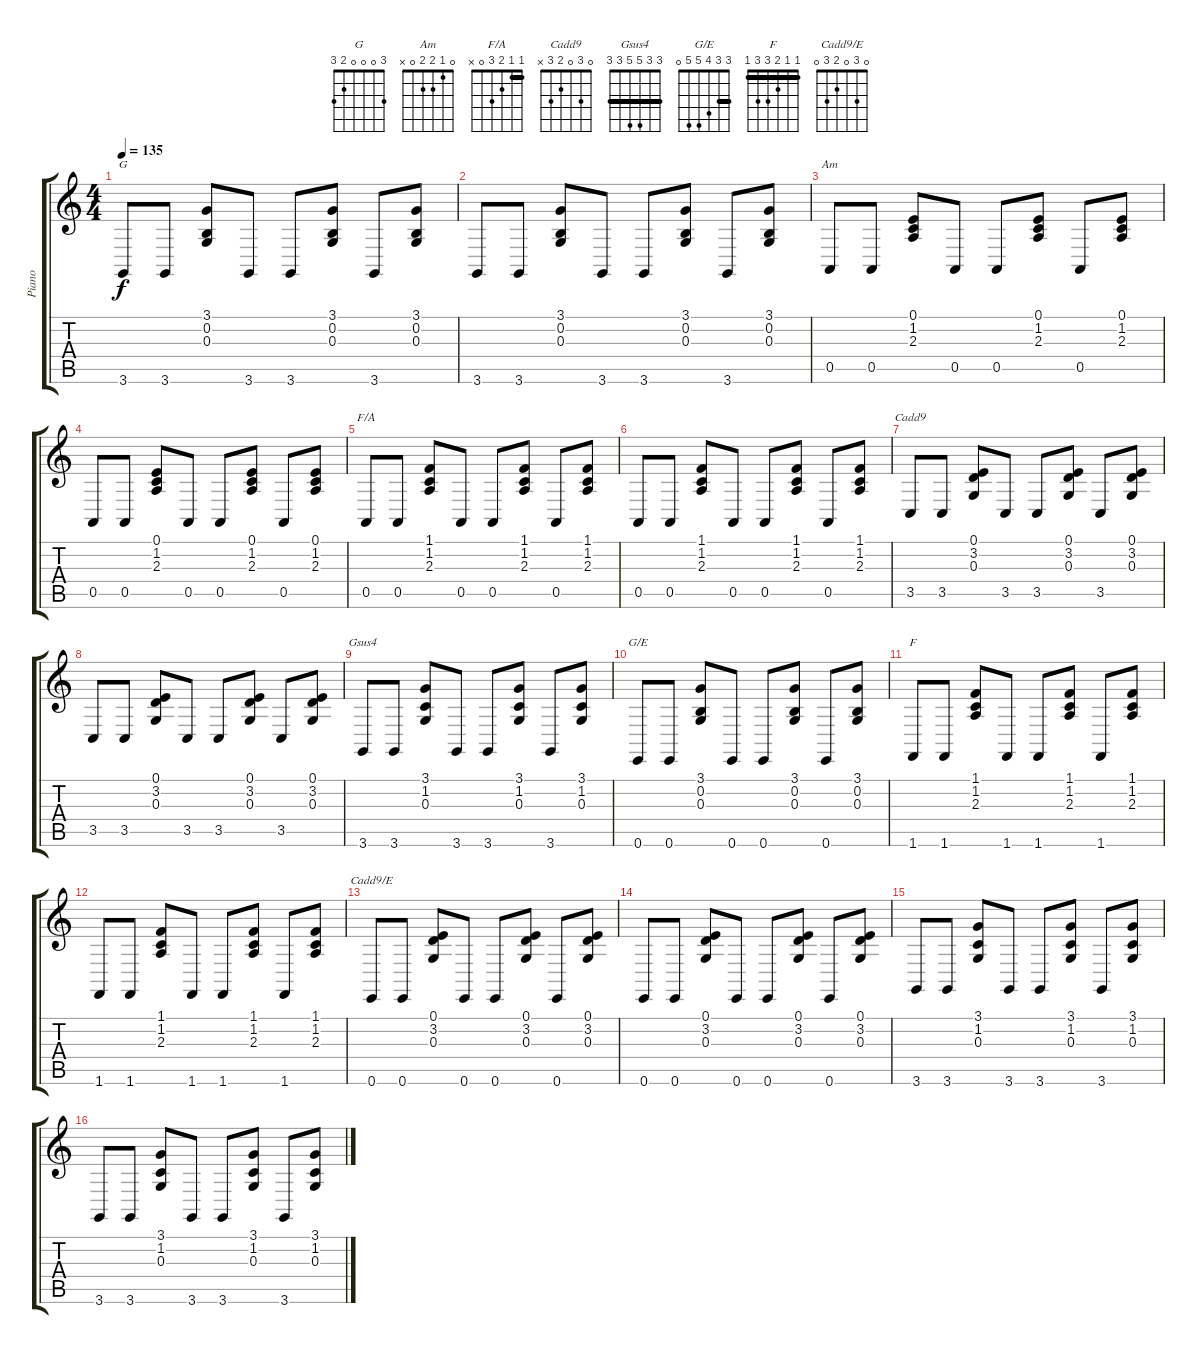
\track ("Piano" "Piano") {instrument brightacousticpiano}
\staff {score tabs}
\tuning (E4 B3 G3 D3 A2 E2) {hide}
\chord ("G" 3 0 0 0 2 3)
\chord ("Am" 0 1 2 2 0 x)
\chord ("F/A" 1 1 2 3 0 x) {barre 1}
\chord ("Cadd9" 0 3 0 2 3 x)
\chord ("Gsus4" 3 3 5 5 3 3) {barre 3}
\chord ("G/E" 3 3 4 5 5 0) {barre 3}
\chord ("F" 1 1 2 3 3 1) {barre 1}
\chord ("Cadd9/E" 0 3 0 2 3 0)
\ts (4 4)
\tempo 135
\clef g2
\ks c
3.6.8{ch "G" dy f} 3.6.8 (3.1 0.2 0.3).8 3.6.8 3.6.8 (3.1 0.2 0.3).8 3.6.8 (3.1 0.2 0.3).8 |
3.6.8 3.6.8 (3.1 0.2 0.3).8 3.6.8 3.6.8 (3.1 0.2 0.3).8 3.6.8 (3.1 0.2 0.3).8 |
0.5.8{ch "Am"} 0.5.8 (0.1 1.2 2.3).8 0.5.8 0.5.8 (0.1 1.2 2.3).8 0.5.8 (0.1 1.2 2.3).8 |
0.5.8 0.5.8 (0.1 1.2 2.3).8 0.5.8 0.5.8 (0.1 1.2 2.3).8 0.5.8 (0.1 1.2 2.3).8 |
0.5.8{ch "F/A"} 0.5.8 (1.1 1.2 2.3).8 0.5.8 0.5.8 (1.1 1.2 2.3).8 0.5.8 (1.1 1.2 2.3).8 |
0.5.8 0.5.8 (1.1 1.2 2.3).8 0.5.8 0.5.8 (1.1 1.2 2.3).8 0.5.8 (1.1 1.2 2.3).8 |
3.5.8{ch "Cadd9"} 3.5.8 (0.1 3.2 0.3).8 3.5.8 3.5.8 (0.1 3.2 0.3).8 3.5.8 (0.1 3.2 0.3).8 |
3.5.8 3.5.8 (0.1 3.2 0.3).8 3.5.8 3.5.8 (0.1 3.2 0.3).8 3.5.8 (0.1 3.2 0.3).8 |
3.6.8{ch "Gsus4"} 3.6.8 (3.1 1.2 0.3).8 3.6.8 3.6.8 (3.1 1.2 0.3).8 3.6.8 (3.1 1.2 0.3).8 |
0.6.8{ch "G/E"} 0.6.8 (3.1 0.2 0.3).8 0.6.8 0.6.8 (3.1 0.2 0.3).8 0.6.8 (3.1 0.2 0.3).8 |
1.6.8{ch "F"} 1.6.8 (1.1 1.2 2.3).8 1.6.8 1.6.8 (1.1 1.2 2.3).8 1.6.8 (1.1 1.2 2.3).8 |
1.6.8 1.6.8 (1.1 1.2 2.3).8 1.6.8 1.6.8 (1.1 1.2 2.3).8 1.6.8 (1.1 1.2 2.3).8 |
0.6.8{ch "Cadd9/E"} 0.6.8 (0.1 3.2 0.3).8 0.6.8 0.6.8 (0.1 3.2 0.3).8 0.6.8 (0.1 3.2 0.3).8 |
0.6.8 0.6.8 (0.1 3.2 0.3).8 0.6.8 0.6.8 (0.1 3.2 0.3).8 0.6.8 (0.1 3.2 0.3).8 |
3.6.8 3.6.8 (3.1 1.2 0.3).8 3.6.8 3.6.8 (3.1 1.2 0.3).8 3.6.8 (3.1 1.2 0.3).8 |
3.6.8 3.6.8 (3.1 1.2 0.3).8 3.6.8 3.6.8 (3.1 1.2 0.3).8 3.6.8 (3.1 1.2 0.3).8
